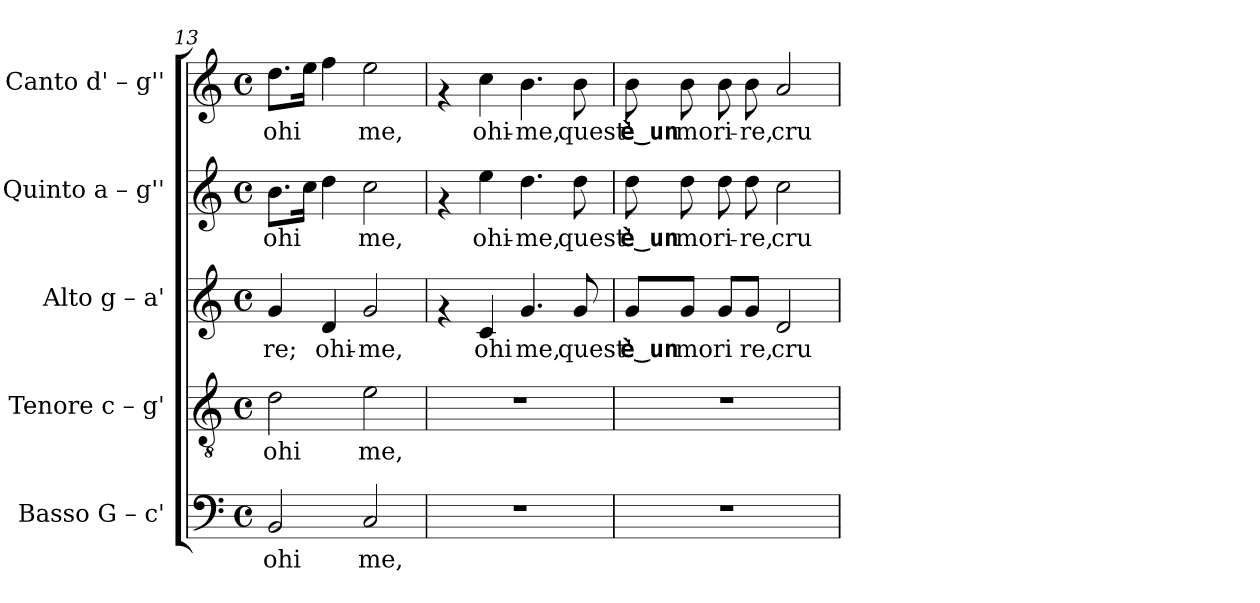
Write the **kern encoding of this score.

**kern	**text	**kern	**text	**kern	**text	**kern	**text	**kern	**text
*part5	*part5	*part4	*part4	*part3	*part3	*part2	*part2	*part1	*part1
*staff5	*staff5	*staff4	*staff4	*staff3	*staff3	*staff2	*staff2	*staff1	*staff1
*I"Basso  G – c'	*	*I"Tenore  c – g'	*	*I"Alto  g – a'	*	*I"Quinto  a – g''	*	*I"Canto  d' – g''	*
*clefF4	*	*clefGv2	*	*clefG2	*	*clefG2	*	*clefG2	*
*k[]	*	*k[]	*	*k[]	*	*k[]	*	*k[]	*
*C:	*	*C:	*	*C:	*	*C:	*	*C:	*
*M4/4	*	*M4/4	*	*M4/4	*	*M4/4	*	*M4/4	*
*met(c)	*	*met(c)	*	*met(c)	*	*met(c)	*	*met(c)	*
=13	=13	=13	=13	=13	=13	=13	=13	=13	=13
!	!LO:LY:b:rj	!	!LO:LY:b:rj	!	!LO:LY:b:rj	!	!LO:LY:b:rj	!	!LO:LY:b:rj
2BB/	ohi	2d\	ohi	4g/	-re;	8.b\L	ohi	8.dd\L	ohi
!	!	!	!	!	!	!	!LO:LY:b:rj	!	!LO:LY:b:rj
.	.	.	.	.	.	16cc\J	.	16ee\J	.
!	!	!	!	!	!LO:LY:b:rj	!	!LO:LY:b:rj	!	!LO:LY:b:rj
.	.	.	.	4d/	ohi-	4dd\	.	4ff\	.
!	!LO:LY:b:rj	!	!LO:LY:b:rj	!	!LO:LY:b:rj	!	!LO:LY:b:rj	!	!LO:LY:b:rj
2C/	me,	2e\	me,	2g/	-me,	2cc\	me,	2ee\	me,
!!LO:PB:g=z
=14	=14	=14	=14	=14	=14	=14	=14	=14	=14
1r	.	1r	.	4rf	.	4rf	.	4rf	.
!	!	!	!	!	!LO:LY:b:rj	!	!LO:LY:b:rj	!	!LO:LY:b:rj
.	.	.	.	4c/	ohi	4ee\	ohi-	4cc\	ohi-
!	!	!	!	!	!LO:LY:b:rj	!	!LO:LY:b:rj	!	!LO:LY:b:rj
.	.	.	.	4.g/	me,	4.dd\	-me,	4.b\	-me,
!	!	!	!	!	!LO:LY:b:rj	!	!LO:LY:b:rj	!	!LO:LY:b:rj
.	.	.	.	8g/	quest'	8dd\	quest'	8b\	quest'
=15	=15	=15	=15	=15	=15	=15	=15	=15	=15
!	!	!	!	!	!LO:LY:b:rj	!	!LO:LY:b:rj	!	!LO:LY:b:rj
1r	.	1r	.	8g/L	è‿un	8dd\	è‿un	8b\	è‿un
!	!	!	!	!	!LO:LY:b:rj	!	!LO:LY:b:rj	!	!LO:LY:b:rj
.	.	.	.	8g/J	mo	8dd\	mo	8b\	mo
!	!	!	!	!	!LO:LY:b:rj	!	!LO:LY:b:rj	!	!LO:LY:b:rj
.	.	.	.	8g/L	ri	8dd\	ri-	8b\	ri-
!	!	!	!	!	!LO:LY:b:rj	!	!LO:LY:b:rj	!	!LO:LY:b:rj
.	.	.	.	8g/J	re,	8dd\	-re,	8b\	-re,
!	!	!	!	!	!LO:LY:b:rj	!	!LO:LY:b:rj	!	!LO:LY:b:rj
.	.	.	.	2d/	cru	2cc\	cru-	2a/	cru-
=	=	=	=	=	=	=	=	=	=
*-	*-	*-	*-	*-	*-	*-	*-	*-	*-
